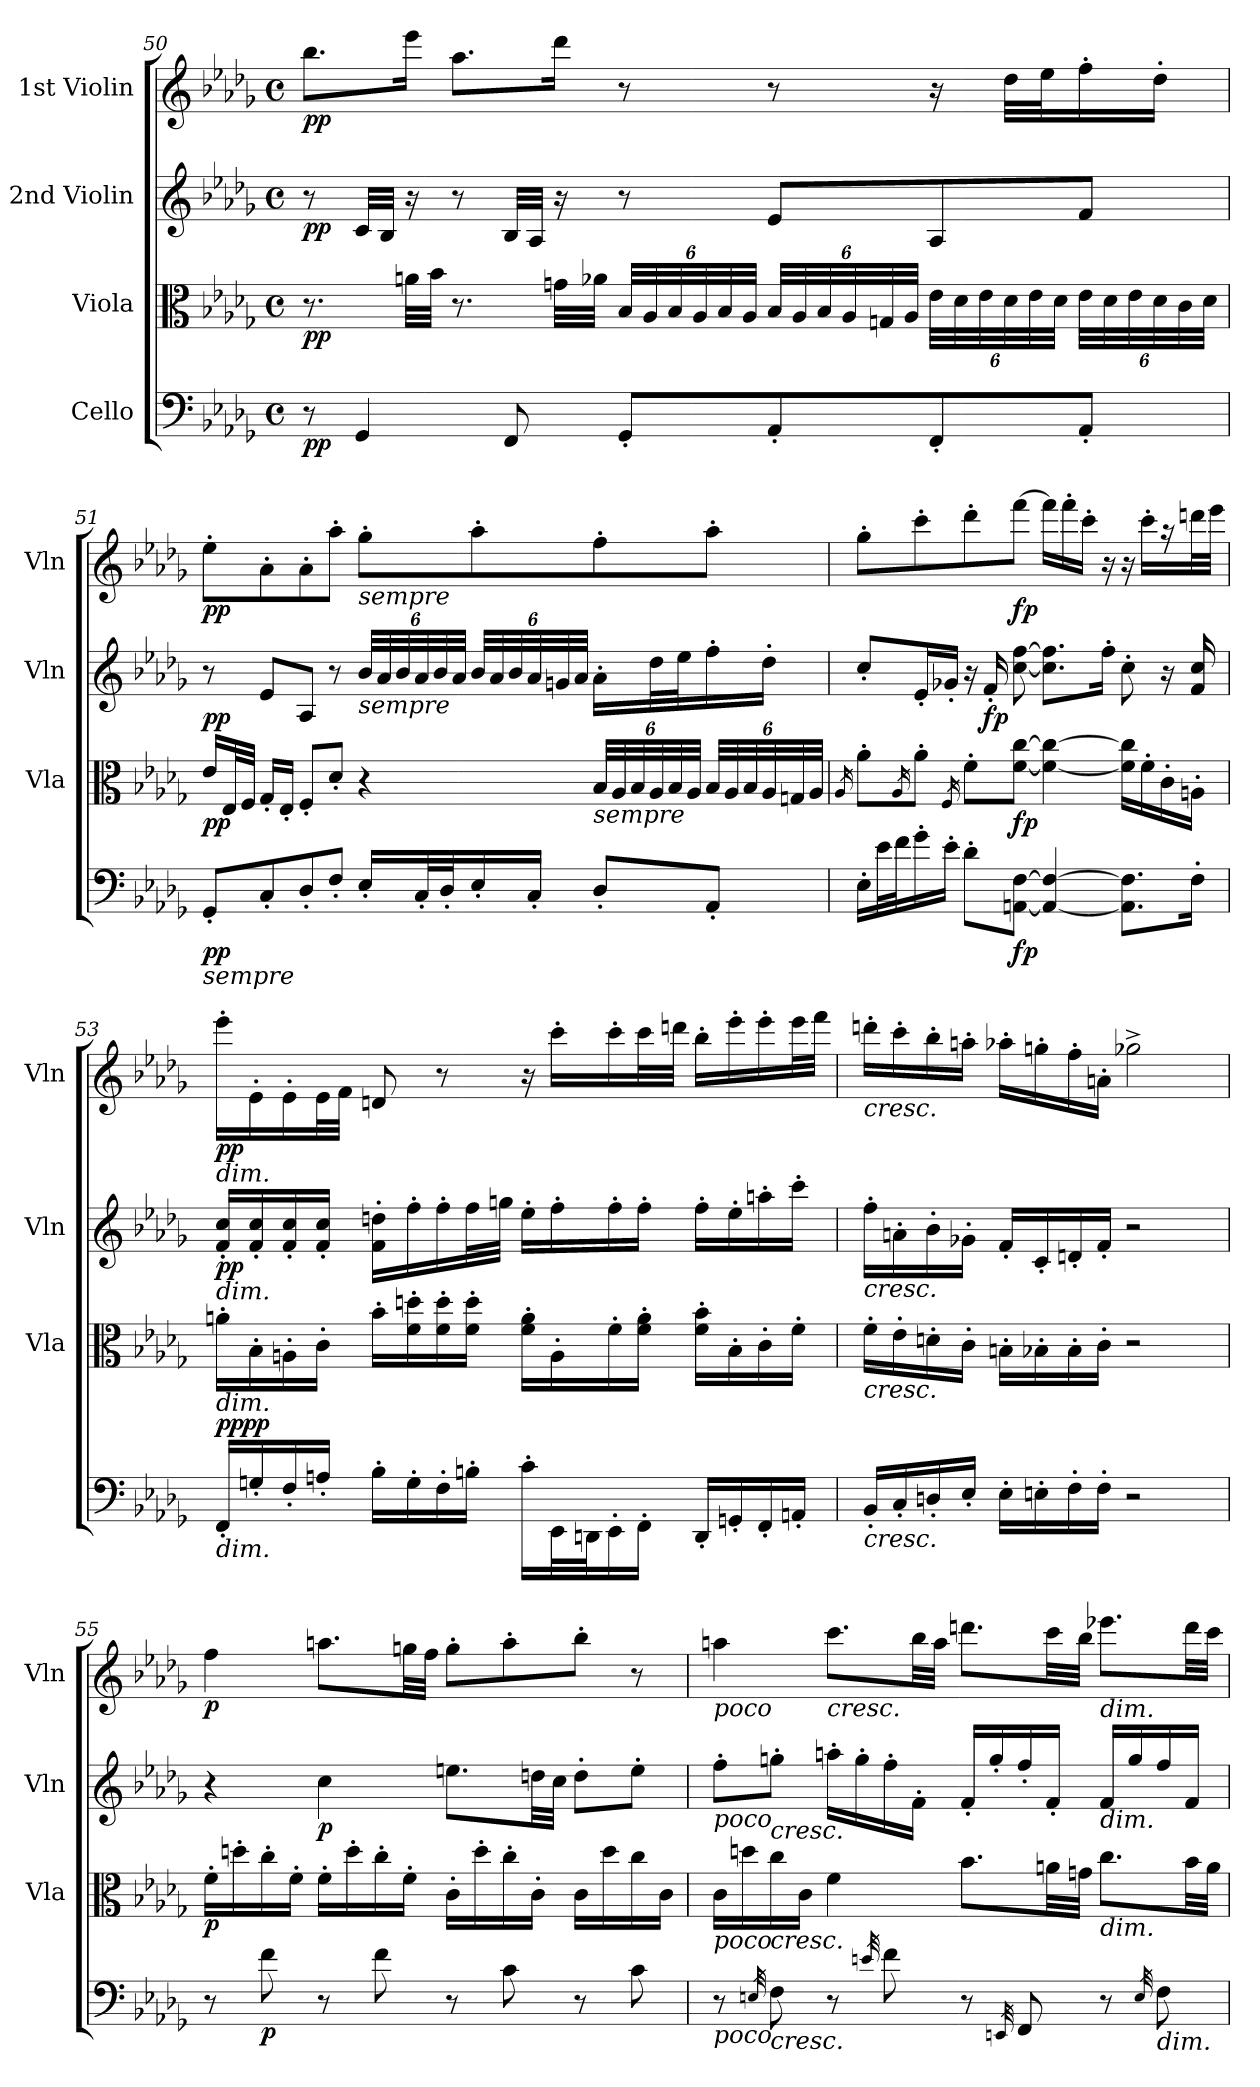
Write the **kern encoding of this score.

**kern	**dynam	**kern	**dynam	**kern	**dynam	**kern	**dynam
*part4	*part4	*part3	*part3	*part2	*part2	*part1	*part1
*staff4	*staff4	*staff3	*staff3	*staff2	*staff2	*staff1	*staff1
*I"Cello	*	*I"Viola	*	*I"2nd Violin	*	*I"1st Violin	*
*	*	*I'Vla	*	*I'Vln	*	*I'Vln	*
*clefF4	*	*clefC3	*	*clefG2	*	*clefG2	*
*k[b-e-a-d-g-]	*	*k[b-e-a-d-g-]	*	*k[b-e-a-d-g-]	*	*k[b-e-a-d-g-]	*
*D-:	*	*D-:	*	*D-:	*	*D-:	*
*M4/4	*	*M4/4	*	*M4/4	*	*M4/4	*
*met(c)	*	*met(c)	*	*met(c)	*	*met(c)	*
=50	=50	=50	=50	=50	=50	=50	=50
!	!LO:DY:b	!	!LO:DY:b	!	!LO:DY:b	!	!LO:DY:b
8r	pp	8.r	pp	8r	pp	8.bb-\L	pp
4GG-/	.	.	.	32c/LLL	.	.	.
.	.	.	.	32B-/JJJ	.	.	.
.	.	32an\LLL	.	16r	.	16eee-\Jk	.
.	.	32b-\JJJ	.	.	.	.	.
.	.	8.r	.	8r	.	8.aa-\L	.
8FF/	.	.	.	32B-/LLL	.	.	.
.	.	.	.	32A-/JJJ	.	.	.
.	.	32gn\LLL	.	16r	.	16ddd-\Jk	.
.	.	32a-X\JJJ	.	.	.	.	.
*	*	*Xbrackettup	*	*	*	*	*
8GG-'/L	.	48B-/LLL	.	8r	.	8r	.
.	.	48A-/	.	.	.	.	.
.	.	48B-/	.	.	.	.	.
.	.	48A-/	.	.	.	.	.
.	.	48B-/	.	.	.	.	.
.	.	48A-/JJJ	.	.	.	.	.
8AA-'/	.	48B-/LLL	.	8e-/L	.	8r	.
.	.	48A-/	.	.	.	.	.
.	.	48B-/	.	.	.	.	.
.	.	48A-/	.	.	.	.	.
.	.	48Gn/	.	.	.	.	.
.	.	48A-/JJJ	.	.	.	.	.
8FF'/	.	48e-\LLL	.	8A-/	.	16r	.
.	.	48d-\	.	.	.	.	.
.	.	48e-\	.	.	.	.	.
.	.	48d-\	.	.	.	32dd-\LLL	.
.	.	48e-\	.	.	.	.	.
.	.	.	.	.	.	32ee-\J	.
.	.	48d-\JJJ	.	.	.	.	.
8AA-'/J	.	48e-\LLL	.	8f/J	.	16ff'\	.
.	.	48d-\	.	.	.	.	.
.	.	48e-\	.	.	.	.	.
.	.	48d-\	.	.	.	16dd-'\JJ	.
.	.	48c\	.	.	.	.	.
.	.	48d-\JJJ	.	.	.	.	.
!!LO:LB:g=z
=51	=51	=51	=51	=51	=51	=51	=51
!LO:TX:b:i:t=sempre	!	!	!	!	!	!	!
!	!LO:DY:b	!	!LO:DY:b	!	!LO:DY:b	!	!LO:DY:b
8GG-'/L	pp	16e-/LL	pp	8r	pp	8ee-'\L	pp
.	.	32E-/L	.	.	.	.	.
.	.	32F/JJJ	.	.	.	.	.
8C'/	.	16G-'/LL	.	8e-/L	.	8a-'\	.
.	.	16E-'/JJ	.	.	.	.	.
8D-'/	.	8F'/L	.	8A-/J	.	8a-'\	.
8F'/J	.	8d-'/J	.	8r	.	8aa-'\J	.
*	*	*	*	*Xbrackettup	*	*	*
!	!	!	!	!	!	!LO:TX:b:i:t=sempre	!
!	!	!	!	!LO:TX:b:i:t=sempre	!	!	!
16E-'/LL	.	4r	.	48b-/LLL	.	8gg-'\L	.
.	.	.	.	48a-/	.	.	.
.	.	.	.	48b-/	.	.	.
32C'/L	.	.	.	48a-/	.	.	.
.	.	.	.	48b-/	.	.	.
32D-'/J	.	.	.	.	.	.	.
.	.	.	.	48a-/JJJ	.	.	.
16E-'/	.	.	.	48b-/LLL	.	8aa-'\	.
.	.	.	.	48a-/	.	.	.
.	.	.	.	48b-/	.	.	.
16C'/JJ	.	.	.	48a-/	.	.	.
.	.	.	.	48gn/	.	.	.
.	.	.	.	48a-/JJJ	.	.	.
!	!	!LO:TX:b:i:t=sempre	!	!	!	!	!
8D-'/L	.	48B-/LLL	.	16a-'\LL	.	8ff'\	.
.	.	48A-/	.	.	.	.	.
.	.	48B-/	.	.	.	.	.
.	.	48A-/	.	32dd-\L	.	.	.
.	.	48B-/	.	.	.	.	.
.	.	.	.	32ee-\J	.	.	.
.	.	48A-/JJJ	.	.	.	.	.
8AA-'/J	.	48B-/LLL	.	16ff'\	.	8aa-'\J	.
.	.	48A-/	.	.	.	.	.
.	.	48B-/	.	.	.	.	.
.	.	48A-/	.	16dd-'\JJ	.	.	.
.	.	48Gn/	.	.	.	.	.
.	.	48A-/JJJ	.	.	.	.	.
!!LO:LB:g=z
=52	=52	=52	=52	=52	=52	=52	=52
.	.	16qA-/	.	.	.	.	.
16E-'\LL	.	8a-'\L	.	8cc'/L	.	8gg-'\L	.
32e-\L	.	.	.	.	.	.	.
32f\J	.	.	.	.	.	.	.
.	.	16qA-/	.	.	.	.	.
16g-'\	.	8a-'\J	.	16e-'/L	.	8ccc'\	.
16e-'\JJ	.	.	.	16g-X'/JJ	.	.	.
.	.	16qF/	.	.	.	.	.
8d-'\L	.	8f'\L	.	16r	.	8ddd-'\	.
!	!	!	!	!	!LO:DY:b	!	!
.	.	.	.	16f'/	fp	.	.
!	!LO:DY:b	!	!LO:DY:b	!	!	!	!LO:DY:b
[8AAn\ [8F\J	fp	[8f\ [8cc\J	fp	[8cc\ [8ff\	.	[8fff\J	fp
4AA/_ 4F/_	.	4f\_ 4cc\_	.	8.cc\] 8.ff\]L	.	16fff\LL]	.
.	.	.	.	.	.	16fff'\	.
.	.	.	.	.	.	16ccc'\JJ	.
.	.	.	.	16ff'\Jk	.	16r	.
8.AA\] 8.F\]L	.	16f\] 16cc\]LL	.	8cc'\	.	16r	.
.	.	16f'\	.	.	.	16ccc'\LL	.
.	.	16c'\	.	16r	.	16r	.
16F'\Jk	.	16An'\JJ	.	16f/ 16cc/	.	32dddn\L	.
.	.	.	.	.	.	32eee-\JJJ	.
!!LO:PB:g=z
=53	=53	=53	=53	=53	=53	=53	=53
!	!	!	!	!	!	!LO:TX:b:i:t=dim.	!
!	!	!	!	!LO:TX:b:i:t=dim.	!	!	!
!	!	!LO:TX:b:i:t=dim.	!	!	!	!	!
!LO:TX:b:i:t=dim.	!	!	!	!	!	!	!
!	!LO:DY:b	!	!	!	!	!	!
!	!LO:DY:n=1:a	!	!	!	!LO:DY:b	!	!LO:DY:b
16FF'/LL	pp pp	16an'\LL	.	16f/' 16cc/'LL	pp	16eee-'\LL	pp
16Gn'/	.	16B-'\	.	16f/' 16cc/'	.	16e-'\	.
16F'/	.	16An'\	.	16f/' 16cc/'	.	16e-'\	.
16An'/JJ	.	16c'\JJ	.	16f/' 16cc/'JJ	.	32e-\L	.
.	.	.	.	.	.	32f\JJJ	.
16B-'\LL	.	16b-'\LL	.	16f\' 16ddn\'LL	.	8dn/	.
16G'\	.	16f\' 16ddn\'	.	16ff'\	.	.	.
16F'\	.	16f\' 16dd\'	.	16ff'\	.	8r	.
16Bn'\JJ	.	16f\' 16dd\'JJ	.	32ff\L	.	.	.
.	.	.	.	32ggn\JJJ	.	.	.
16c'\LL	.	16f\' 16a\'LL	.	16ee-'\LL	.	16r	.
32EE-\L	.	16A'\	.	16ff'\	.	16ccc'\LL	.
32DDn\J	.	.	.	.	.	.	.
16EE-'\	.	16f'\	.	16ff'\	.	16ccc'\	.
16FF'\JJ	.	16f\' 16a\'JJ	.	16ff'\JJ	.	32ccc\L	.
.	.	.	.	.	.	32dddn\JJJ	.
16DD'/LL	.	16f\' 16b-\'LL	.	16ff'\LL	.	16bb-'\LL	.
16GGn'/	.	16B-'\	.	16ee-'\	.	16eee-'\	.
16FF'/	.	16c'\	.	16aan'\	.	16eee-'\	.
16AAn'/JJ	.	16f'\JJ	.	16ccc'\JJ	.	32eee-\L	.
.	.	.	.	.	.	32fff\JJJ	.
!!LO:LB:g=z
=54	=54	=54	=54	=54	=54	=54	=54
!	!	!	!	!	!	!LO:TX:b:i:t=cresc.	!
!	!	!	!	!LO:TX:b:i:t=cresc.	!	!	!
!	!	!LO:TX:b:i:t=cresc.	!	!	!	!	!
!LO:TX:b:i:t=cresc.	!	!	!	!	!	!	!
16BB-'/LL	.	16f'\LL	.	16ff'\LL	.	16dddn'\LL	.
16C'/	.	16e-'\	.	16an'\	.	16ccc'\	.
16Dn'/	.	16dn'\	.	16b-'\	.	16bb-'\	.
16E-'/JJ	.	16c'\JJ	.	16g-X'\JJ	.	16aan'\JJ	.
16E-'\LL	.	16Bn'\LL	.	16f'/LL	.	16aa-X'\LL	.
16En'\	.	16B-X'\	.	16c'/	.	16ggn'\	.
16F'\	.	16B-'\	.	16dn'/	.	16ff'\	.
16F'\JJ	.	16c'\JJ	.	16f'/JJ	.	16an'\JJ	.
2r	.	2r	.	2r	.	2gg-X^\	.
=55	=55	=55	=55	=55	=55	=55	=55
!	!	!	!LO:DY:b	!	!	!	!LO:DY:b
8r	.	16f'\LL	p	4r	.	4ff\	p
.	.	16ddn'\	.	.	.	.	.
!	!LO:DY:b	!	!	!	!	!	!
8f\	p	16cc'\	.	.	.	.	.
.	.	16f'\JJ	.	.	.	.	.
!	!	!	!	!	!LO:DY:b	!	!
8r	.	16f'\LL	.	4cc\	p	8.aan\L	.
.	.	16dd'\	.	.	.	.	.
8f\	.	16cc'\	.	.	.	.	.
.	.	16f'\JJ	.	.	.	32ggn\LL	.
.	.	.	.	.	.	32ff\JJJ	.
8r	.	16c'\LL	.	8.een\L	.	8gg'\L	.
.	.	16dd'\	.	.	.	.	.
8c\	.	16cc'\	.	.	.	8aa'\	.
.	.	16c'\JJ	.	32ddn\LL	.	.	.
.	.	.	.	32cc\JJJ	.	.	.
8r	.	16c\LL	.	8dd'\L	.	8bb-'\J	.
.	.	16dd\	.	.	.	.	.
8c\	.	16cc\	.	8ee'\J	.	8r	.
.	.	16c\JJ	.	.	.	.	.
!!LO:LB:g=z
=56	=56	=56	=56	=56	=56	=56	=56
!	!	!	!	!	!	!LO:TX:b:i:t=poco	!
!	!	!	!	!LO:TX:b:i:t=poco	!	!	!
!	!	!LO:TX:b:i:t=poco	!	!	!	!	!
!LO:TX:b:i:t=poco	!	!	!	!	!	!	!
8r	.	16c\LL	.	8ff'\L	.	4aan\	.
.	.	16ddn\	.	.	.	.	.
32qEn/	.	.	.	.	.	.	.
!	!	!	!	!LO:TX:b:i:t=cresc.	!	!	!
!	!	!LO:TX:b:i:t=cresc.	!	!	!	!	!
!LO:TX:b:i:t=cresc.	!	!	!	!	!	!	!
8F\	.	16cc\	.	8ggn'\J	.	.	.
.	.	16c\JJ	.	.	.	.	.
!	!	!	!	!	!	!LO:TX:b:i:t=cresc.	!
8r	.	4f\	.	16aan'\LL	.	8.ccc\L	.
.	.	.	.	16gg'\	.	.	.
32qen/	.	.	.	.	.	.	.
8f\	.	.	.	16ff'\	.	.	.
.	.	.	.	16f'\JJ	.	32bb-\LL	.
.	.	.	.	.	.	32aa\JJJ	.
8r	.	8.b-\L	.	16f'/LL	.	8.dddn\L	.
.	.	.	.	16gg'/	.	.	.
32qEEn/	.	.	.	.	.	.	.
8FF/	.	.	.	16ff'/	.	.	.
.	.	32an\LL	.	16f'/JJ	.	32ccc\LL	.
.	.	32gn\JJJ	.	.	.	32bb-\JJJ	.
!	!	!	!	!	!	!LO:TX:b:i:t=dim.	!
!	!	!	!	!LO:TX:b:i:t=dim.	!	!	!
!	!	!LO:TX:b:i:t=dim.	!	!	!	!	!
8r	.	8.cc\L	.	16f/LL	.	8.eee-X\L	.
.	.	.	.	16gg/	.	.	.
32qE/	.	.	.	.	.	.	.
!LO:TX:b:i:t=dim.	!	!	!	!	!	!	!
8F\	.	.	.	16ff/	.	.	.
.	.	32b-\LL	.	16f/JJ	.	32ddd\LL	.
.	.	32a\JJJ	.	.	.	32ccc\JJJ	.
=	=	=	=	=	=	=	=
*-	*-	*-	*-	*-	*-	*-	*-
